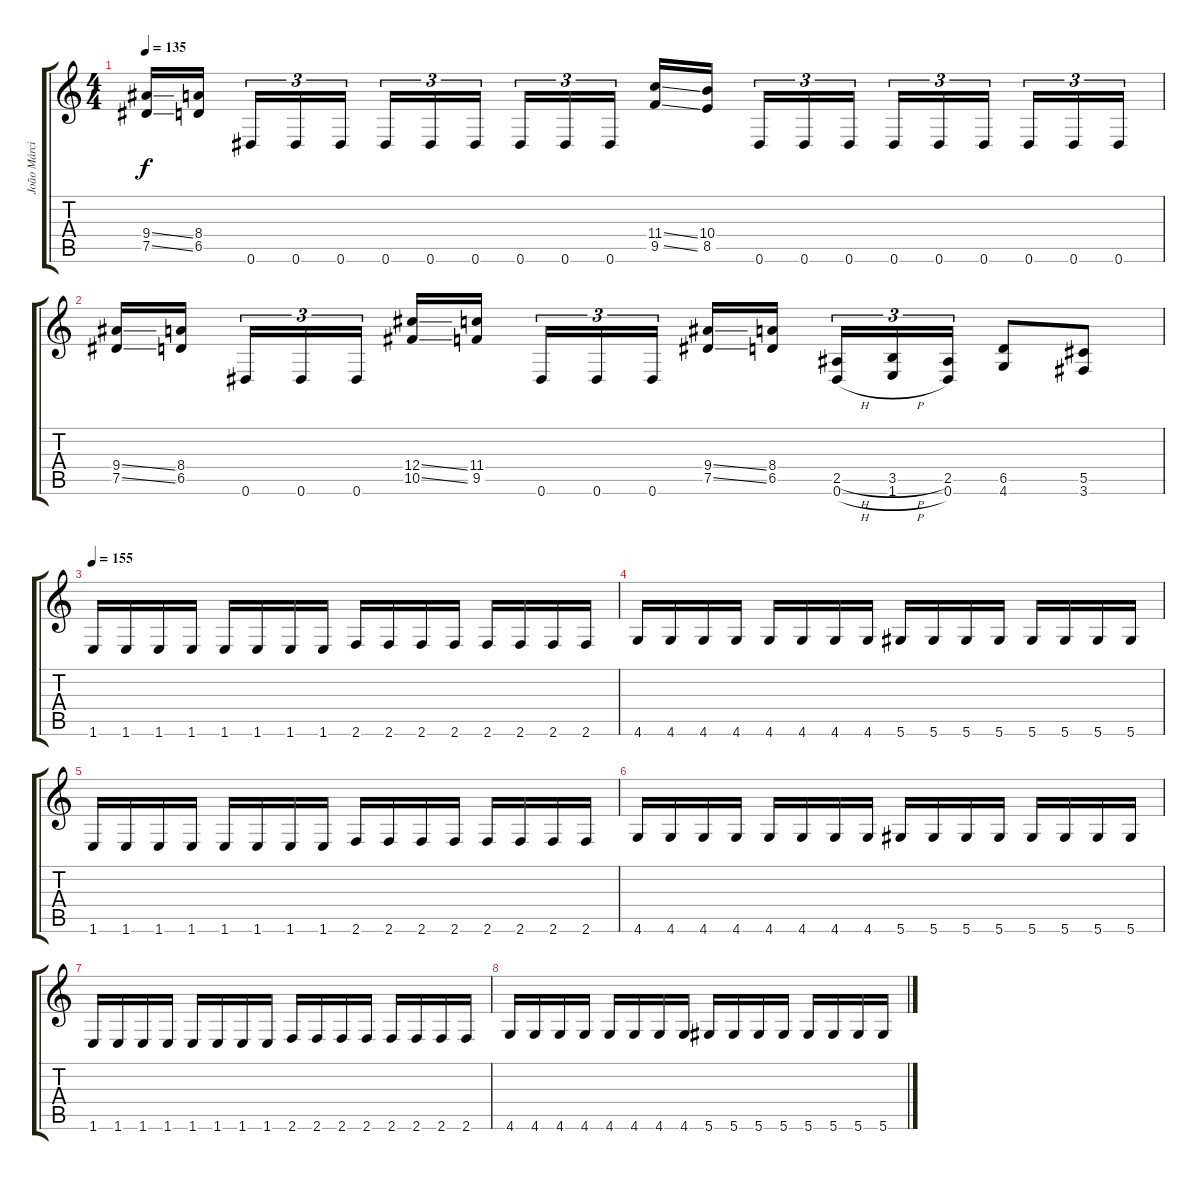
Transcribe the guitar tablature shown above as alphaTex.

\track ("João Márcio" "João Márci") {instrument distortionguitar}
\staff {score tabs}
\tuning (Eb4 Bb3 Gb3 Db3 Ab2 Eb2) {hide}
\ts (4 4)
\tempo 135
\clef g2
\ks c
(9.4{ss} 7.5{ss}).16{dy f} (8.4 6.5).16{beam splitsecondary} 0.6.16{tu (3 2)} 0.6.16{tu (3 2)} 0.6.16{tu (3 2)} 0.6.16{tu (3 2)} 0.6.16{tu (3 2)} 0.6.16{tu (3 2) beam splitsecondary} 0.6.16{tu (3 2)} 0.6.16{tu (3 2)} 0.6.16{tu (3 2)} (11.4{ss} 9.5{ss}).16 (10.4 8.5).16{beam splitsecondary} 0.6.16{tu (3 2)} 0.6.16{tu (3 2)} 0.6.16{tu (3 2)} 0.6.16{tu (3 2)} 0.6.16{tu (3 2)} 0.6.16{tu (3 2) beam splitsecondary} 0.6.16{tu (3 2)} 0.6.16{tu (3 2)} 0.6.16{tu (3 2)} |
(9.4{ss} 7.5{ss}).16 (8.4 6.5).16{beam splitsecondary} 0.6.16{tu (3 2)} 0.6.16{tu (3 2)} 0.6.16{tu (3 2)} (12.4{ss} 10.5{ss}).16 (11.4 9.5).16{beam splitsecondary} 0.6.16{tu (3 2)} 0.6.16{tu (3 2)} 0.6.16{tu (3 2)} (9.4{ss} 7.5{ss}).16 (8.4 6.5).16{beam splitsecondary} (2.5{h} 0.6{h}).16{tu (3 2)} (3.5{h} 1.6{h}).16{tu (3 2)} (2.5 0.6).16{tu (3 2)} (6.5 4.6).8 (5.5 3.6).8 |
\tempo 155
1.6.16 1.6.16 1.6.16 1.6.16 1.6.16 1.6.16 1.6.16 1.6.16 2.6.16 2.6.16 2.6.16 2.6.16 2.6.16 2.6.16 2.6.16 2.6.16 |
4.6.16 4.6.16 4.6.16 4.6.16 4.6.16 4.6.16 4.6.16 4.6.16 5.6.16 5.6.16 5.6.16 5.6.16 5.6.16 5.6.16 5.6.16 5.6.16 |
1.6.16 1.6.16 1.6.16 1.6.16 1.6.16 1.6.16 1.6.16 1.6.16 2.6.16 2.6.16 2.6.16 2.6.16 2.6.16 2.6.16 2.6.16 2.6.16 |
4.6.16 4.6.16 4.6.16 4.6.16 4.6.16 4.6.16 4.6.16 4.6.16 5.6.16 5.6.16 5.6.16 5.6.16 5.6.16 5.6.16 5.6.16 5.6.16 |
1.6.16 1.6.16 1.6.16 1.6.16 1.6.16 1.6.16 1.6.16 1.6.16 2.6.16 2.6.16 2.6.16 2.6.16 2.6.16 2.6.16 2.6.16 2.6.16 |
4.6.16 4.6.16 4.6.16 4.6.16 4.6.16 4.6.16 4.6.16 4.6.16 5.6.16 5.6.16 5.6.16 5.6.16 5.6.16 5.6.16 5.6.16 5.6.16
